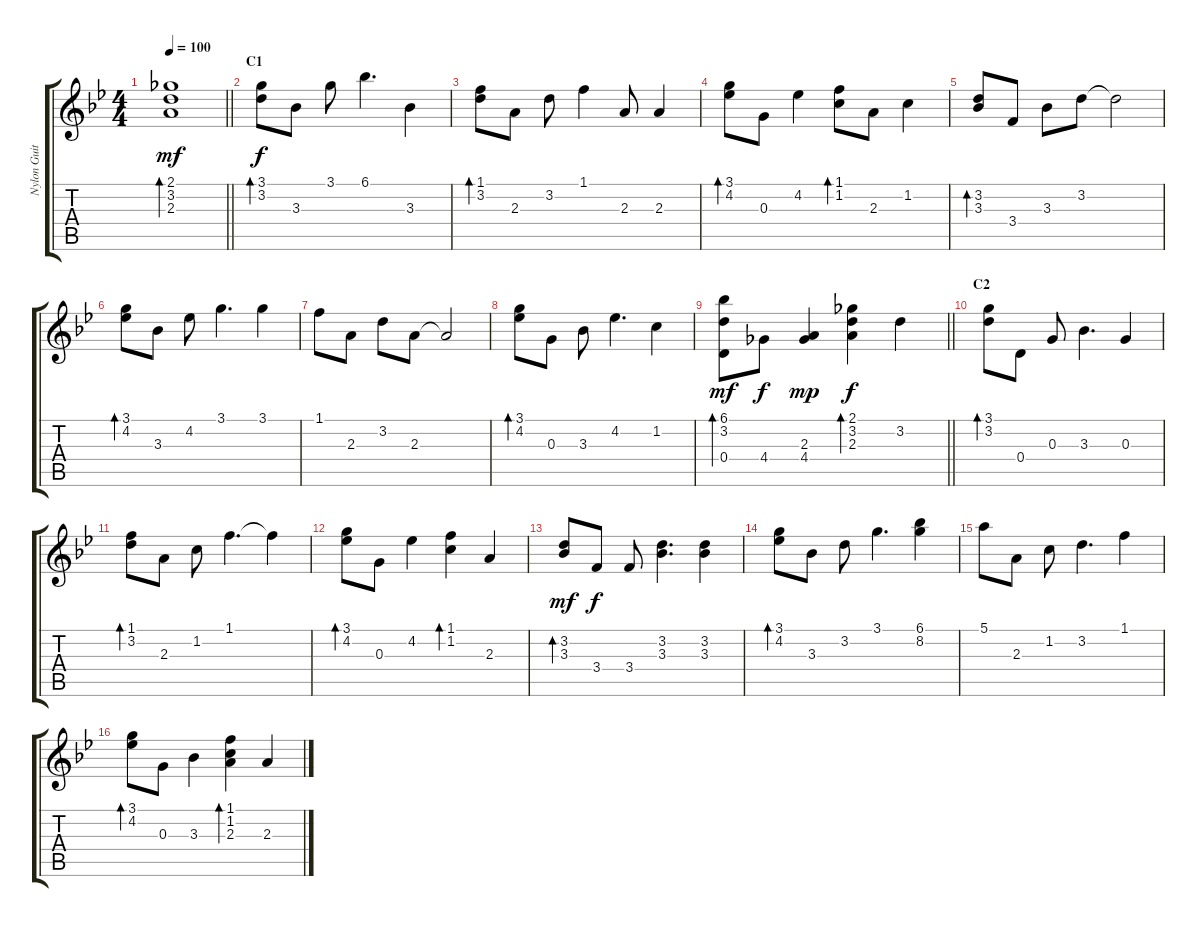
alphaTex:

\track ("Nylon Guitar" "Nylon Guit") {instrument acousticguitarnylon}
\staff {score tabs}
\tuning (E4 B3 G3 D3 A2 D2) {hide}
\ts (4 4)
\tempo 100
\clef g2
\barLineRight lightlight
\ks bb
(2.1 3.2 2.3).1{bd 60 dy mf} |
\section ("" "C1")
(3.1 3.2).8{bd 60 dy f} 3.3.8 3.1.8 6.1.4{d} 3.3.4 |
(1.1 3.2).8{bd 60} 2.3.8 3.2.8 1.1.4 2.3.8 2.3.4 |
(3.1 4.2).8{bd 60} 0.3.8 4.2.4 (1.1 1.2).8{bd 60} 2.3.8 1.2.4 |
(3.2 3.3).8{bd 60} 3.4.8 3.3.8 3.2.8 3.2{t}.2 |
(3.1 4.2).8{bd 60} 3.3.8 4.2.8 3.1.4{d} 3.1.4 |
1.1.8 2.3.8 3.2.8 2.3.8 2.3{t}.2 |
(3.1 4.2).8{bd 60} 0.3.8 3.3.8 4.2.4{d} 1.2.4 |
\barLineRight lightlight
(6.1 3.2 0.4).8{bd 60 dy mf} 4.4.8{dy f} (2.3 4.4).4{dy mp} (2.1 3.2 2.3).4{bd 60 dy f} 3.2.4 |
\section ("" "C2")
(3.1 3.2).8{bd 60} 0.4.8 0.3.8 3.3.4{d} 0.3.4 |
(1.1 3.2).8{bd 60} 2.3.8 1.2.8 1.1.4{d} 1.1{t}.4 |
(3.1 4.2).8{bd 60} 0.3.8 4.2.4 (1.1 1.2).4{bd 60} 2.3.4 |
(3.2 3.3).8{bd 60 dy mf} 3.4.8{dy f} 3.4.8 (3.2 3.3).4{d} (3.2 3.3).4 |
(3.1 4.2).8{bd 60} 3.3.8 3.2.8 3.1.4{d} (6.1 8.2).4 |
5.1.8 2.3.8 1.2.8 3.2.4{d} 1.1.4 |
(3.1 4.2).8{bd 60} 0.3.8 3.3.4 (1.1 1.2 2.3).4{bd 60} 2.3.4
